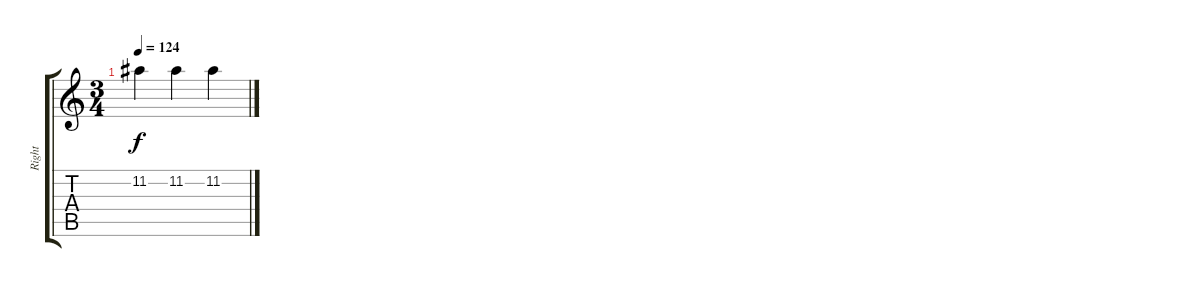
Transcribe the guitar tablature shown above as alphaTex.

\track ("Right" "Right") {instrument acousticguitarsteel}
\staff {score tabs}
\tuning (E4 B3 G3 D3 A2 E2) {hide}
\ts (3 4)
\tempo 124
\clef g2
\ks c
11.2.4{dy f volume 7} 11.2.4{volume 4} 11.2.4{volume 1}
